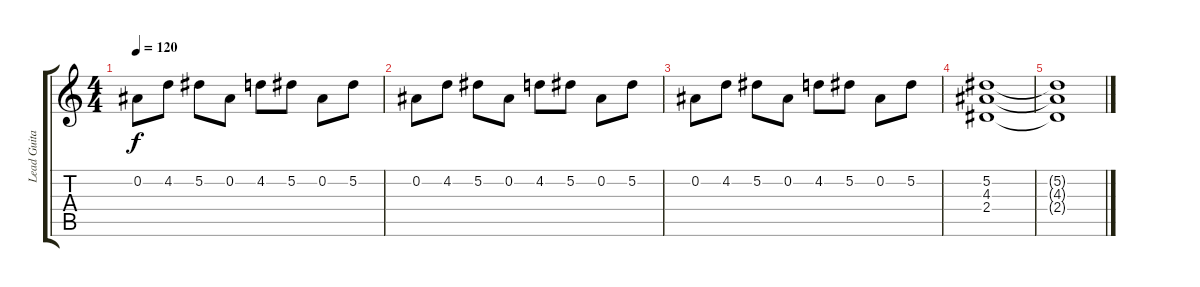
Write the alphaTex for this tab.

\track ("Lead Guitar" "Lead Guita") {instrument distortionguitar}
\staff {score tabs}
\tuning (Eb4 Bb3 Gb3 Db3 Ab2 Eb2) {hide}
\ts (4 4)
\tempo 120
\clef g2
\ks c
0.2.8{dy f} 4.2.8 5.2.8 0.2.8 4.2.8 5.2.8 0.2.8 5.2.8 |
0.2.8 4.2.8 5.2.8 0.2.8 4.2.8 5.2.8 0.2.8 5.2.8 |
0.2.8 4.2.8 5.2.8 0.2.8 4.2.8 5.2.8 0.2.8 5.2.8 |
(5.2 4.3 2.4).1 |
(5.2{t} 4.3{t} 2.4{t}).1
